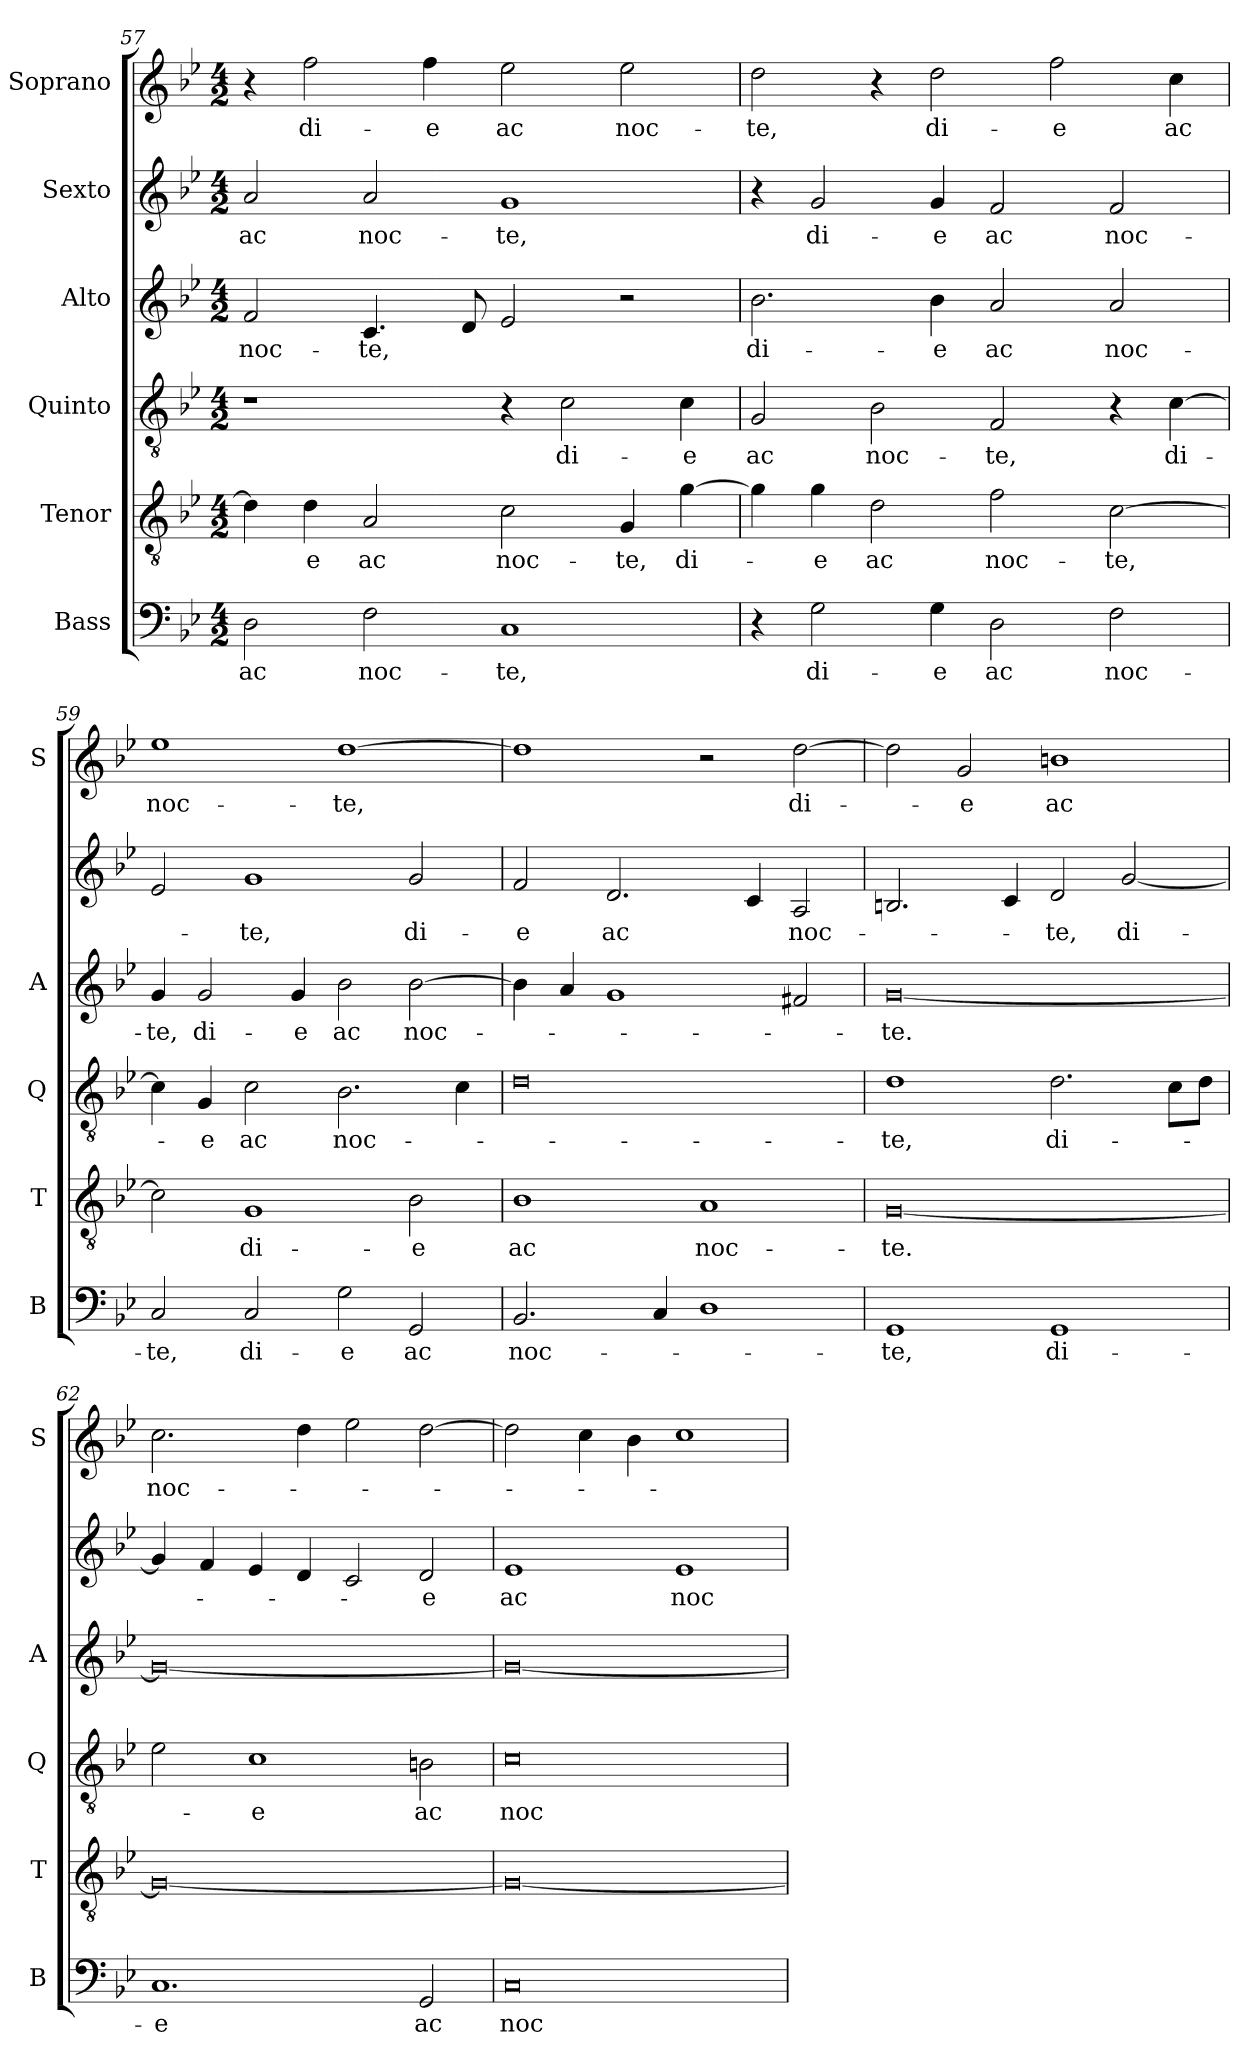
**kern	**text	**kern	**text	**kern	**text	**kern	**text	**kern	**text	**kern	**text
*part6	*part6	*part5	*part5	*part4	*part4	*part3	*part3	*part2	*part2	*part1	*part1
*staff6	*staff6	*staff5	*staff5	*staff4	*staff4	*staff3	*staff3	*staff2	*staff2	*staff1	*staff1
*I"Bass	*	*I"Tenor	*	*I"Quinto	*	*I"Alto	*	*I"Sexto	*	*I"Soprano	*
*I'B	*	*I'T	*	*I'Q	*	*I'A	*	*	*	*I'S	*
*clefF4	*	*clefGv2	*	*clefGv2	*	*clefG2	*	*clefG2	*	*clefG2	*
*k[b-e-]	*	*k[b-e-]	*	*k[b-e-]	*	*k[b-e-]	*	*k[b-e-]	*	*k[b-e-]	*
*B-:	*	*B-:	*	*B-:	*	*B-:	*	*B-:	*	*B-:	*
*M4/2	*	*M4/2	*	*M4/2	*	*M4/2	*	*M4/2	*	*M4/2	*
=57	=57	=57	=57	=57	=57	=57	=57	=57	=57	=57	=57
!	!LO:LY:b	!	!	!	!	!	!LO:LY:b	!	!LO:LY:b	!	!
2D\	ac	4d\]	.	1r	.	2f/	noc-	2a/	ac	4r	.
!	!	!	!LO:LY:b	!	!	!	!	!	!	!	!LO:LY:b
.	.	4d\	-e	.	.	.	.	.	.	2ff\	di-
!	!LO:LY:b	!	!LO:LY:b	!	!	!	!LO:LY:b	!	!LO:LY:b	!	!
2F\	noc-	2A/	ac	.	.	4.c/	-te,	2a/	noc-	.	.
!	!	!	!	!	!	!	!	!	!	!	!LO:LY:b
.	.	.	.	.	.	.	.	.	.	4ff\	-e
.	.	.	.	.	.	8d/	.	.	.	.	.
!	!LO:LY:b	!	!LO:LY:b	!	!	!	!	!	!LO:LY:b	!	!LO:LY:b
1C	-te,	2c\	noc-	4r	.	2e-/	.	1g	-te,	2ee-\	ac
!	!	!	!	!	!LO:LY:b	!	!	!	!	!	!
.	.	.	.	2c\	di-	.	.	.	.	.	.
!	!	!	!LO:LY:b	!	!	!	!	!	!	!	!LO:LY:b
.	.	4G/	-te,	.	.	2r	.	.	.	2ee-\	noc-
!	!	!	!LO:LY:b	!	!LO:LY:b	!	!	!	!	!	!
.	.	[4g\	di-	4c\	-e	.	.	.	.	.	.
!!LO:LB:g=z
=58	=58	=58	=58	=58	=58	=58	=58	=58	=58	=58	=58
!	!	!	!	!	!LO:LY:b	!	!LO:LY:b	!	!	!	!LO:LY:b
4r	.	4g\]	.	2G/	ac	2.b-\	di-	4r	.	2dd\	-te,
!	!LO:LY:b	!	!LO:LY:b	!	!	!	!	!	!LO:LY:b	!	!
2G\	di-	4g\	-e	.	.	.	.	2g/	di-	.	.
!	!	!	!LO:LY:b	!	!LO:LY:b	!	!	!	!	!	!
.	.	2d\	ac	2B-\	noc-	.	.	.	.	4r	.
!	!LO:LY:b	!	!	!	!	!	!LO:LY:b	!	!LO:LY:b	!	!LO:LY:b
4G\	-e	.	.	.	.	4b-\	-e	4g/	-e	2dd\	di-
!	!LO:LY:b	!	!LO:LY:b	!	!LO:LY:b	!	!LO:LY:b	!	!LO:LY:b	!	!
2D\	ac	2f\	noc-	2F/	-te,	2a/	ac	2f/	ac	.	.
!	!	!	!	!	!	!	!	!	!	!	!LO:LY:b
.	.	.	.	.	.	.	.	.	.	2ff\	-e
!	!LO:LY:b	!	!LO:LY:b	!	!	!	!LO:LY:b	!	!LO:LY:b	!	!
2F\	noc-	[2c\	-te,	4r	.	2a/	noc-	2f/	noc-	.	.
!	!	!	!	!	!LO:LY:b	!	!	!	!	!	!LO:LY:b
.	.	.	.	[4c\	di-	.	.	.	.	4cc\	ac
=59	=59	=59	=59	=59	=59	=59	=59	=59	=59	=59	=59
!	!LO:LY:b	!	!	!	!	!	!LO:LY:b	!	!	!	!LO:LY:b
2C/	-te,	2c\]	.	4c\]	.	4g/	-te,	2e-/	.	1ee-	noc-
!	!	!	!	!	!LO:LY:b	!	!LO:LY:b	!	!	!	!
.	.	.	.	4G/	-e	2g/	di-	.	.	.	.
!	!LO:LY:b	!	!LO:LY:b	!	!LO:LY:b	!	!	!	!LO:LY:b	!	!
2C/	di-	1G	di-	2c\	ac	.	.	1g	-te,	.	.
!	!	!	!	!	!	!	!LO:LY:b	!	!	!	!
.	.	.	.	.	.	4g/	-e	.	.	.	.
!	!LO:LY:b	!	!	!	!LO:LY:b	!	!LO:LY:b	!	!	!	!LO:LY:b
2G\	-e	.	.	2.B-\	noc-	2b-\	ac	.	.	[1dd	-te,
!	!LO:LY:b	!	!LO:LY:b	!	!	!	!LO:LY:b	!	!LO:LY:b	!	!
2GG/	ac	2B-\	-e	.	.	[2b-\	noc-	2g/	di-	.	.
.	.	.	.	4c\	.	.	.	.	.	.	.
=60	=60	=60	=60	=60	=60	=60	=60	=60	=60	=60	=60
!	!LO:LY:b	!	!LO:LY:b	!	!	!	!	!	!LO:LY:b	!	!
2.BB-/	noc-	1B-	ac	0d	.	4b-\]	.	2f/	-e	1dd]	.
.	.	.	.	.	.	4a/	.	.	.	.	.
!	!	!	!	!	!	!	!	!	!LO:LY:b	!	!
.	.	.	.	.	.	1g	.	2.d/	ac	.	.
4C/	.	.	.	.	.	.	.	.	.	.	.
!	!	!	!LO:LY:b	!	!	!	!	!	!	!	!
1D	.	1A	noc-	.	.	.	.	.	.	2r	.
.	.	.	.	.	.	.	.	4c/	.	.	.
!	!	!	!	!	!	!	!	!	!LO:LY:b	!	!LO:LY:b
.	.	.	.	.	.	2f#X/	.	2A/	noc-	[2dd\	di-
=61	=61	=61	=61	=61	=61	=61	=61	=61	=61	=61	=61
!	!LO:LY:b	!	!LO:LY:b	!	!LO:LY:b	!	!LO:LY:b	!	!	!	!
1GG	-te,	[0G	-te.	1d	-te,	[0g	-te.	2.Bn/	.	2dd\]	.
!	!	!	!	!	!	!	!	!	!	!	!LO:LY:b
.	.	.	.	.	.	.	.	.	.	2g/	-e
.	.	.	.	.	.	.	.	4c/	.	.	.
!	!LO:LY:b	!	!	!	!LO:LY:b	!	!	!	!LO:LY:b	!	!LO:LY:b
1GG	di-	.	.	2.d\	di-	.	.	2d/	-te,	1bn	ac
!	!	!	!	!	!	!	!	!	!LO:LY:b	!	!
.	.	.	.	.	.	.	.	[2g/	di-	.	.
.	.	.	.	8c\L	.	.	.	.	.	.	.
.	.	.	.	8d\J	.	.	.	.	.	.	.
!!LO:PB:g=z
=62	=62	=62	=62	=62	=62	=62	=62	=62	=62	=62	=62
!	!LO:LY:b	!	!	!	!	!	!	!	!	!	!LO:LY:b
1.C	-e	0G_	.	2e-\	.	0g_	.	4g/]	.	2.cc\	noc-
.	.	.	.	.	.	.	.	4f/	.	.	.
!	!	!	!	!	!LO:LY:b	!	!	!	!	!	!
.	.	.	.	1c	-e	.	.	4e-/	.	.	.
.	.	.	.	.	.	.	.	4d/	.	4dd\	.
.	.	.	.	.	.	.	.	2c/	.	2ee-\	.
!	!LO:LY:b	!	!	!	!LO:LY:b	!	!	!	!LO:LY:b	!	!
2GG/	ac	.	.	2Bn\	ac	.	.	2d/	-e	[2dd\	.
=63	=63	=63	=63	=63	=63	=63	=63	=63	=63	=63	=63
!	!LO:LY:b	!	!	!	!LO:LY:b	!	!	!	!LO:LY:b	!	!
0C	noc-	0G_	.	0c	noc-	0g_	.	1e-	ac	2dd\]	.
.	.	.	.	.	.	.	.	.	.	4cc\	.
.	.	.	.	.	.	.	.	.	.	4b-\	.
!	!	!	!	!	!	!	!	!	!LO:LY:b	!	!
.	.	.	.	.	.	.	.	1e-	noc-	1cc	.
=	=	=	=	=	=	=	=	=	=	=	=
*-	*-	*-	*-	*-	*-	*-	*-	*-	*-	*-	*-
